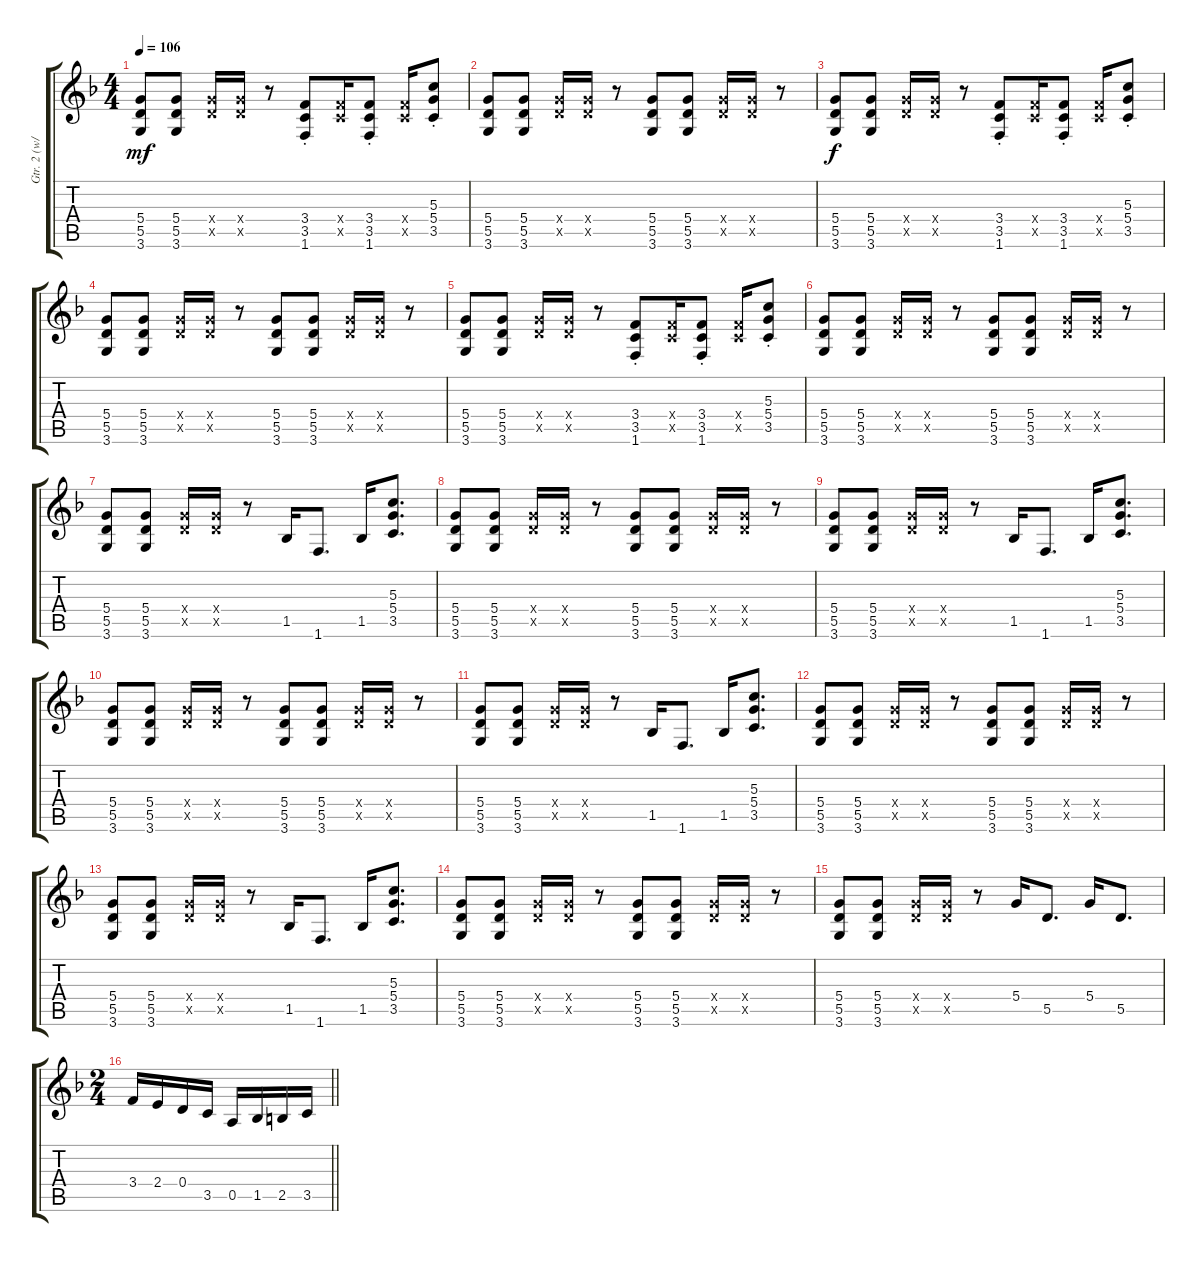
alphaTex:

\track ("Gtr. 2 (w/ chorus)" "Gtr. 2 (w/") {instrument overdrivenguitar}
\staff {score tabs}
\tuning (E4 B3 G3 D3 A2 E2) {hide}
\ts (4 4)
\tempo 106
\clef g2
\ks f
(5.4 5.5 3.6).8{dy mf} (5.4 5.5 3.6).8 (5.4{x} 5.5{x}).16 (5.4{x} 5.5{x}).16 r.8 (3.4{st} 3.5{st} 1.6{st}).8 (3.4{x} 3.5{x}).16 (3.4{st} 3.5{st} 1.6{st}).8 (3.4{x} 3.5{x}).16 (5.3{st} 5.4{st} 3.5{st}).8 |
(5.4 5.5 3.6).8 (5.4 5.5 3.6).8 (5.4{x} 5.5{x}).16 (5.4{x} 5.5{x}).16 r.8 (5.4 5.5 3.6).8 (5.4 5.5 3.6).8 (5.4{x} 5.5{x}).16 (5.4{x} 5.5{x}).16 r.8 |
(5.4 5.5 3.6).8{dy f} (5.4 5.5 3.6).8 (5.4{x} 5.5{x}).16 (5.4{x} 5.5{x}).16 r.8 (3.4{st} 3.5{st} 1.6{st}).8 (3.4{x} 3.5{x}).16 (3.4{st} 3.5{st} 1.6{st}).8 (3.4{x} 3.5{x}).16 (5.3{st} 5.4{st} 3.5{st}).8 |
(5.4 5.5 3.6).8 (5.4 5.5 3.6).8 (5.4{x} 5.5{x}).16 (5.4{x} 5.5{x}).16 r.8 (5.4 5.5 3.6).8 (5.4 5.5 3.6).8 (5.4{x} 5.5{x}).16 (5.4{x} 5.5{x}).16 r.8 |
(5.4 5.5 3.6).8 (5.4 5.5 3.6).8 (5.4{x} 5.5{x}).16 (5.4{x} 5.5{x}).16 r.8 (3.4{st} 3.5{st} 1.6{st}).8 (3.4{x} 3.5{x}).16 (3.4{st} 3.5{st} 1.6{st}).8 (3.4{x} 3.5{x}).16 (5.3{st} 5.4{st} 3.5{st}).8 |
(5.4 5.5 3.6).8 (5.4 5.5 3.6).8 (5.4{x} 5.5{x}).16 (5.4{x} 5.5{x}).16 r.8 (5.4 5.5 3.6).8 (5.4 5.5 3.6).8 (5.4{x} 5.5{x}).16 (5.4{x} 5.5{x}).16 r.8 |
(5.4 5.5 3.6).8 (5.4 5.5 3.6).8 (5.4{x} 5.5{x}).16 (5.4{x} 5.5{x}).16 r.8 1.5.16 1.6.8{d} 1.5.16 (5.3 5.4 3.5).8{d} |
(5.4 5.5 3.6).8 (5.4 5.5 3.6).8 (5.4{x} 5.5{x}).16 (5.4{x} 5.5{x}).16 r.8 (5.4 5.5 3.6).8 (5.4 5.5 3.6).8 (5.4{x} 5.5{x}).16 (5.4{x} 5.5{x}).16 r.8 |
(5.4 5.5 3.6).8 (5.4 5.5 3.6).8 (5.4{x} 5.5{x}).16 (5.4{x} 5.5{x}).16 r.8 1.5.16 1.6.8{d} 1.5.16 (5.3 5.4 3.5).8{d} |
(5.4 5.5 3.6).8 (5.4 5.5 3.6).8 (5.4{x} 5.5{x}).16 (5.4{x} 5.5{x}).16 r.8 (5.4 5.5 3.6).8 (5.4 5.5 3.6).8 (5.4{x} 5.5{x}).16 (5.4{x} 5.5{x}).16 r.8 |
(5.4 5.5 3.6).8 (5.4 5.5 3.6).8 (5.4{x} 5.5{x}).16 (5.4{x} 5.5{x}).16 r.8 1.5.16 1.6.8{d} 1.5.16 (5.3 5.4 3.5).8{d} |
(5.4 5.5 3.6).8 (5.4 5.5 3.6).8 (5.4{x} 5.5{x}).16 (5.4{x} 5.5{x}).16 r.8 (5.4 5.5 3.6).8 (5.4 5.5 3.6).8 (5.4{x} 5.5{x}).16 (5.4{x} 5.5{x}).16 r.8 |
(5.4 5.5 3.6).8 (5.4 5.5 3.6).8 (5.4{x} 5.5{x}).16 (5.4{x} 5.5{x}).16 r.8 1.5.16 1.6.8{d} 1.5.16 (5.3 5.4 3.5).8{d} |
(5.4 5.5 3.6).8 (5.4 5.5 3.6).8 (5.4{x} 5.5{x}).16 (5.4{x} 5.5{x}).16 r.8 (5.4 5.5 3.6).8 (5.4 5.5 3.6).8 (5.4{x} 5.5{x}).16 (5.4{x} 5.5{x}).16 r.8 |
(5.4 5.5 3.6).8 (5.4 5.5 3.6).8 (5.4{x} 5.5{x}).16 (5.4{x} 5.5{x}).16 r.8 5.4.16 5.5.8{d} 5.4.16 5.5.8{d} |
\ts (2 4)
\barLineRight lightlight
3.4.16 2.4.16 0.4.16 3.5.16 0.5.16 1.5.16 2.5.16 3.5.16
